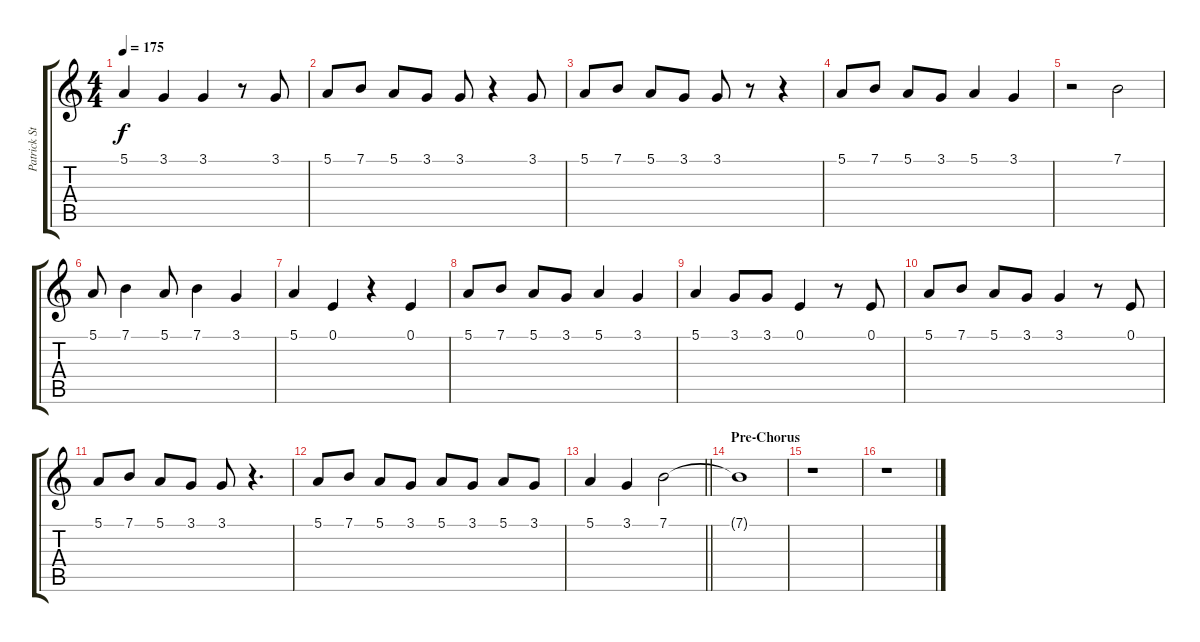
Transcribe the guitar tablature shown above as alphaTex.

\track ("Patrick Stumph (Lead Vocals)" "Patrick St") {instrument oboe}
\staff {score tabs}
\tuning (E4 B3 G3 D3 A2 E2) {hide}
\ts (4 4)
\tempo 175
\clef g2
\ks c
5.1.4{dy f} 3.1.4 3.1.4 r.8 3.1.8 |
5.1.8 7.1.8 5.1.8 3.1.8 3.1.8 r.4 3.1.8 |
5.1.8 7.1.8 5.1.8 3.1.8 3.1.8 r.8 r.4 |
5.1.8 7.1.8 5.1.8 3.1.8 5.1.4 3.1.4 |
r.2 7.1.2 |
5.1.8 7.1.4 5.1.8 7.1.4 3.1.4 |
5.1.4 0.1.4 r.4 0.1.4 |
5.1.8 7.1.8 5.1.8 3.1.8 5.1.4 3.1.4 |
5.1.4 3.1.8 3.1.8 0.1.4 r.8 0.1.8 |
5.1.8 7.1.8 5.1.8 3.1.8 3.1.4 r.8 0.1.8 |
5.1.8 7.1.8 5.1.8 3.1.8 3.1.8 r.4{d} |
5.1.8 7.1.8 5.1.8 3.1.8 5.1.8 3.1.8 5.1.8 3.1.8 |
\barLineRight lightlight
5.1.4 3.1.4 7.1.2 |
\section ("" "Pre-Chorus")
7.1{t}.1 |
r.1 |
r.1
